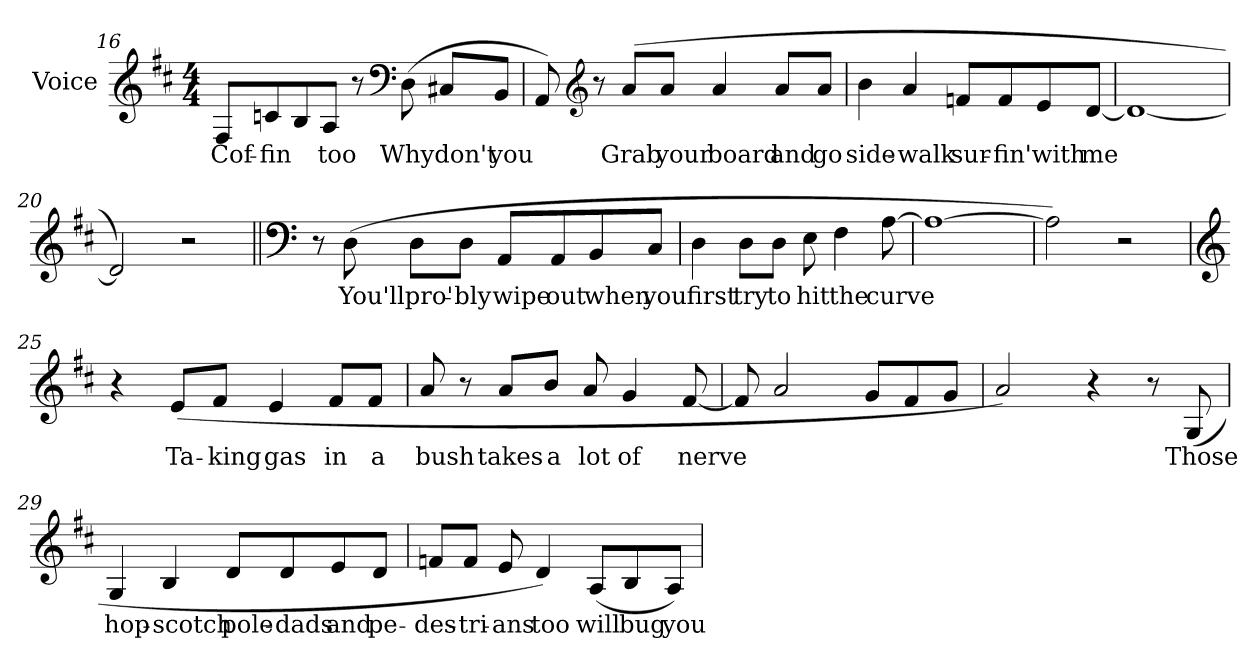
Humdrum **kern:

**kern	**text
*part1	*part1
*staff1	*staff1
*I"Voice	*
*I'Voice	*
!!LO:LB:g=z
*clefG2	*
*k[f#c#]	*
*D:	*
*M4/4	*
=16	=16
!	!LO:LY:b:color=#000000
8F#i/L	Cof-
!	!LO:LY:b:color=#000000
8cni/	-fin
8Bi/	.
!	!LO:LY:b:color=#000000
8Ai/J	too
8r	.
*clefF4	*
!	!LO:LY:b:color=#000000
(8Di\	Why
!	!LO:LY:b:color=#000000
8C#Xi/L	don't
!	!LO:LY:b:color=#000000
8BBi/J	you
=17	=17
8AAi/)	.
*clefG2	*
8r	.
!	!LO:LY:b:color=#000000
(8ai/L	Grab
!	!LO:LY:b:color=#000000
8ai/J	your
!	!LO:LY:b:color=#000000
4ai/	board
!	!LO:LY:b:color=#000000
8ai/L	and
!	!LO:LY:b:color=#000000
8ai/J	go
=18	=18
!	!LO:LY:b:color=#000000
4bi\	side-
!	!LO:LY:b:color=#000000
4ai/	-walk
!	!LO:LY:b:color=#000000
8fni/L	sur-
!	!LO:LY:b:color=#000000
8fi/	-fin'
!	!LO:LY:b:color=#000000
8ei/	with
!	!LO:LY:b:color=#000000
[8di/J	me
!!LO:LB:g=z
=19	=19
1di_	.
=20	=20
2di/])	.
2r	.
=21||	=21||
*clefF4	*
8r	.
!	!LO:LY:b:color=#000000
(8Di\	You'll
!	!LO:LY:b:color=#000000
8Di\L	pro'-
!	!LO:LY:b:color=#000000
8Di\J	-bly
!	!LO:LY:b:color=#000000
8AAi/L	wipe
!	!LO:LY:b:color=#000000
8AAi/	out
!	!LO:LY:b:color=#000000
8BBi/	when
!	!LO:LY:b:color=#000000
8C#i/J	you
=22	=22
!	!LO:LY:b:color=#000000
4Di\	first
!	!LO:LY:b:color=#000000
8Di\L	try
!	!LO:LY:b:color=#000000
8Di\J	to
!	!LO:LY:b:color=#000000
8Ei\	hit
!	!LO:LY:b:color=#000000
4F#i\	the
!	!LO:LY:b:color=#000000
[8Ai\	curve
=23	=23
1Ai_	.
!!LO:LB:g=z
=24	=24
2Ai\])	.
2r	.
=25	=25
*clefG2	*
4r	.
!	!LO:LY:b:color=#000000
(8ei/L	Ta-
!	!LO:LY:b:color=#000000
8f#i/J	-king
!	!LO:LY:b:color=#000000
4ei/	gas
!	!LO:LY:b:color=#000000
8f#i/L	in
!	!LO:LY:b:color=#000000
8f#i/J	a
=26	=26
!	!LO:LY:b:color=#000000
8ai/	bush
8r	.
!	!LO:LY:b:color=#000000
8ai/L	takes
!	!LO:LY:b:color=#000000
8bi/J	a
!	!LO:LY:b:color=#000000
8ai/	lot
!	!LO:LY:b:color=#000000
4gi/	of
!	!LO:LY:b:color=#000000
[8f#i/	nerve
=27	=27
8f#i/]	.
2ai/	.
8gi/L	.
8f#i/	.
8gi/J	.
=28	=28
2ai/)	.
4r	.
8r	.
!	!LO:LY:b:color=#000000
(8Gi/	Those
!!LO:LB:g=z
=29	=29
!	!LO:LY:b:color=#000000
4Gi/	hop-
!	!LO:LY:b:color=#000000
4Bi/	-scotch
!	!LO:LY:b:color=#000000
8di/L	pole-
!	!LO:LY:b:color=#000000
8di/	-dads
!	!LO:LY:b:color=#000000
8ei/	and
!	!LO:LY:b:color=#000000
8di/J	pe-
=30	=30
!	!LO:LY:b:color=#000000
8fni/L	-des-
!	!LO:LY:b:color=#000000
8fi/J	-tri-
!	!LO:LY:b:color=#000000
8ei/	-ans
!	!LO:LY:b:color=#000000
4di/)	too
!	!LO:LY:b:color=#000000
(8Ai/L	will
!	!LO:LY:b:color=#000000
8Bi/	bug
!	!LO:LY:b:color=#000000
8Ai/J)	you
=	=
*-	*-
